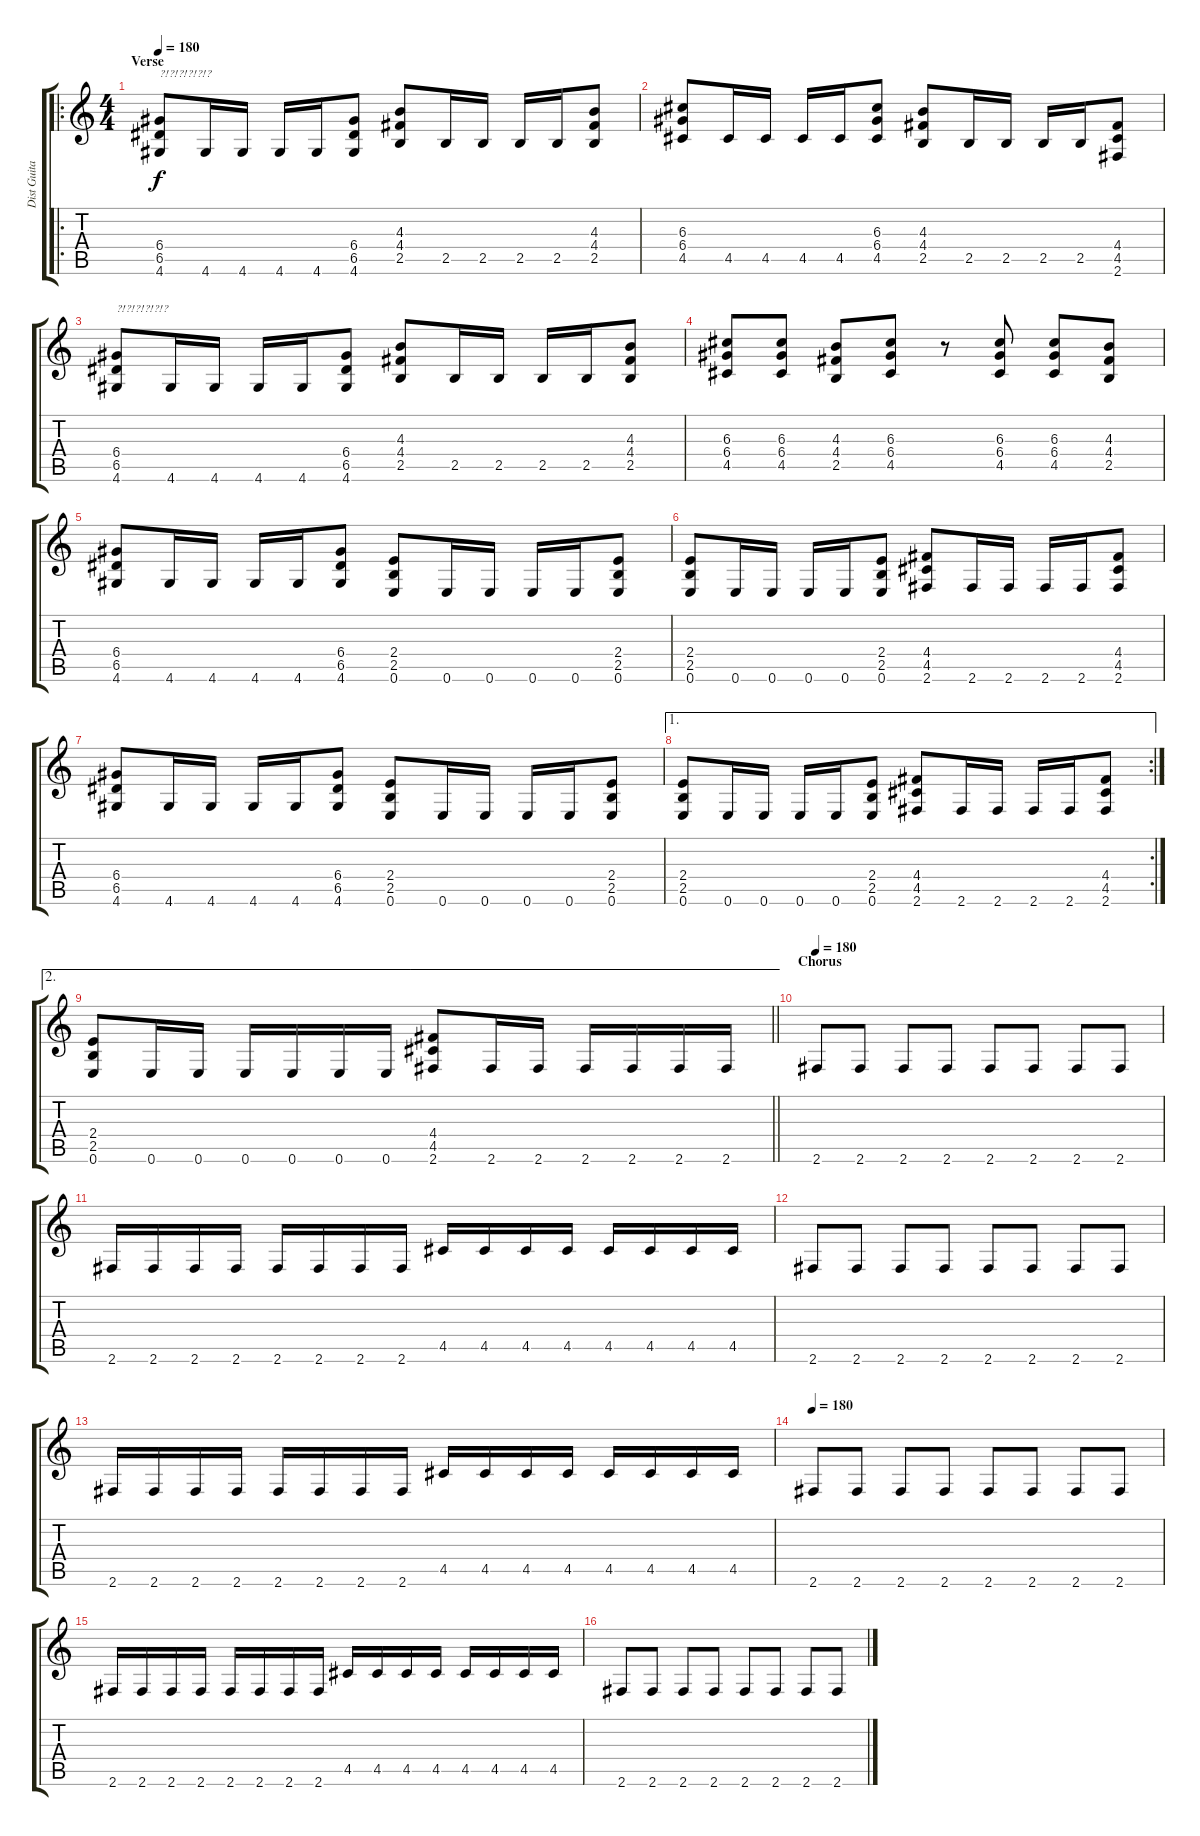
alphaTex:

\track ("Dist Guitar 2" "Dist Guita") {instrument distortionguitar}
\staff {score tabs}
\tuning (E4 B3 G3 D3 A2 E2) {hide}
\ro
\ts (4 4)
\section ("" "Verse")
\tempo 180
\clef g2
\ks c
(6.4 6.5 4.6).8{txt "?!?!?!?!?!?" dy f} 4.6.16 4.6.16 4.6.16 4.6.16 (6.4 6.5 4.6).8 (4.3 4.4 2.5).8 2.5.16 2.5.16 2.5.16 2.5.16 (4.3 4.4 2.5).8 |
(6.3 6.4 4.5).8 4.5.16 4.5.16 4.5.16 4.5.16 (6.3 6.4 4.5).8 (4.3 4.4 2.5).8 2.5.16 2.5.16 2.5.16 2.5.16 (4.4 4.5 2.6).8 |
(6.4 6.5 4.6).8{txt "?!?!?!?!?!?"} 4.6.16 4.6.16 4.6.16 4.6.16 (6.4 6.5 4.6).8 (4.3 4.4 2.5).8 2.5.16 2.5.16 2.5.16 2.5.16 (4.3 4.4 2.5).8 |
(6.3 6.4 4.5).8 (6.3 6.4 4.5).8 (4.3 4.4 2.5).8 (6.3 6.4 4.5).8 r.8 (6.3 6.4 4.5).8 (6.3 6.4 4.5).8 (4.3 4.4 2.5).8 |
(6.4 6.5 4.6).8 4.6.16 4.6.16 4.6.16 4.6.16 (6.4 6.5 4.6).8 (2.4 2.5 0.6).8 0.6.16 0.6.16 0.6.16 0.6.16 (2.4 2.5 0.6).8 |
(2.4 2.5 0.6).8 0.6.16 0.6.16 0.6.16 0.6.16 (2.4 2.5 0.6).8 (4.4 4.5 2.6).8 2.6.16 2.6.16 2.6.16 2.6.16 (4.4 4.5 2.6).8 |
(6.4 6.5 4.6).8 4.6.16 4.6.16 4.6.16 4.6.16 (6.4 6.5 4.6).8 (2.4 2.5 0.6).8 0.6.16 0.6.16 0.6.16 0.6.16 (2.4 2.5 0.6).8 |
\ae 1
\rc 2
(2.4 2.5 0.6).8 0.6.16 0.6.16 0.6.16 0.6.16 (2.4 2.5 0.6).8 (4.4 4.5 2.6).8 2.6.16 2.6.16 2.6.16 2.6.16 (4.4 4.5 2.6).8 |
\ae 2
\barLineRight lightlight
(2.4 2.5 0.6).8 0.6.16 0.6.16 0.6.16 0.6.16 0.6.16 0.6.16 (4.4 4.5 2.6).8 2.6.16 2.6.16 2.6.16 2.6.16 2.6.16 2.6.16 |
\section ("" "Chorus")
\tempo 180
2.6.8 2.6.8 2.6.8 2.6.8 2.6.8 2.6.8 2.6.8 2.6.8 |
2.6.16 2.6.16 2.6.16 2.6.16 2.6.16 2.6.16 2.6.16 2.6.16 4.5.16 4.5.16 4.5.16 4.5.16 4.5.16 4.5.16 4.5.16 4.5.16 |
2.6.8 2.6.8 2.6.8 2.6.8 2.6.8 2.6.8 2.6.8 2.6.8 |
2.6.16 2.6.16 2.6.16 2.6.16 2.6.16 2.6.16 2.6.16 2.6.16 4.5.16 4.5.16 4.5.16 4.5.16 4.5.16 4.5.16 4.5.16 4.5.16 |
\tempo 180
2.6.8 2.6.8 2.6.8 2.6.8 2.6.8 2.6.8 2.6.8 2.6.8 |
2.6.16 2.6.16 2.6.16 2.6.16 2.6.16 2.6.16 2.6.16 2.6.16 4.5.16 4.5.16 4.5.16 4.5.16 4.5.16 4.5.16 4.5.16 4.5.16 |
2.6.8 2.6.8 2.6.8 2.6.8 2.6.8 2.6.8 2.6.8 2.6.8
